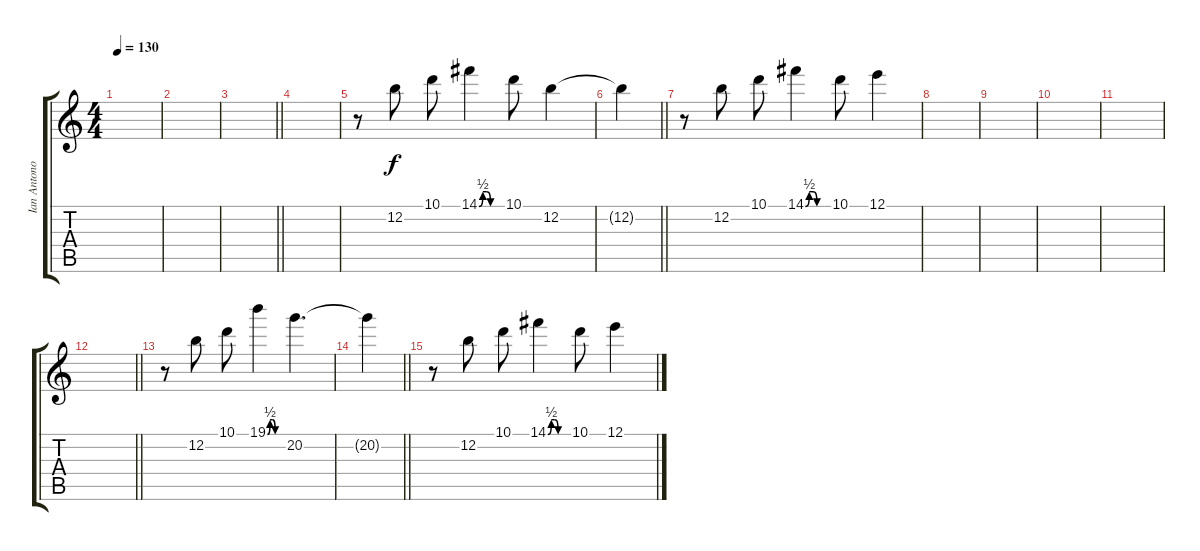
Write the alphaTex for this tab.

\track ("Ian Antono" "Ian Antono") {instrument overdrivenguitar}
\staff {score tabs}
\tuning (E4 B3 G3 D3 A2 E2) {hide}
\ts (4 4)
\tempo 130
\clef g2
\ks c
|
|
\barLineRight lightlight
|
|
r.8 12.2.8 10.1.8 14.1{be (custom 0 0 10 2 20 2 30 0 60 0)}.4 10.1.8 12.2.4 |
\barLineRight lightlight
12.2{t}.4 |
r.8 12.2.8 10.1.8 14.1{be (custom 0 0 10 2 20 2 30 0 60 0)}.4 10.1.8 12.1.4 |
|
|
|
|
\barLineRight lightlight
|
r.8 12.2.8 10.1.8 19.1{be (custom 0 0 10 2 20 2 30 0 60 0)}.4 20.2.4{d} |
\barLineRight lightlight
20.2{t}.4 |
r.8 12.2.8 10.1.8 14.1{be (custom 0 0 10 2 20 2 30 0 60 0)}.4 10.1.8 12.1.4
